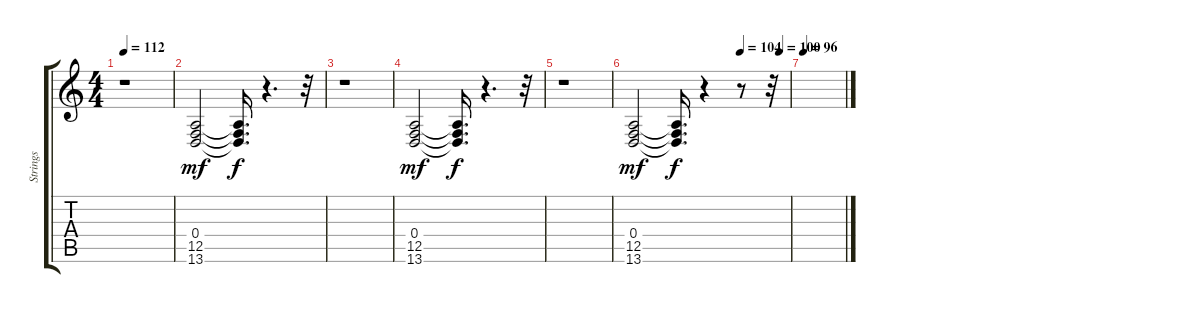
\track ("Strings" "Strings") {instrument synthstrings1}
\staff {score tabs}
\tuning (E4 B3 G3 D3 A2 E2) {hide}
\ts (4 4)
\tempo 112
\clef g2
\ks c
r.1{dy mp} |
(0.4 12.5 13.6).2{dy mf} (0.4{t} 12.5{t} 13.6{t}).16{d dy f} r.4{d} r.32 |
r.1 |
(0.4 12.5 13.6).2{dy mf} (0.4{t} 12.5{t} 13.6{t}).16{d dy f} r.4{d} r.32 |
r.1 |
\tempo (104 0.6875)
\tempo (100 0.9375)
(0.4 12.5 13.6).2{dy mf} (0.4{t} 12.5{t} 13.6{t}).16{d dy f} r.4 r.8 r.32 |
\tempo 96
